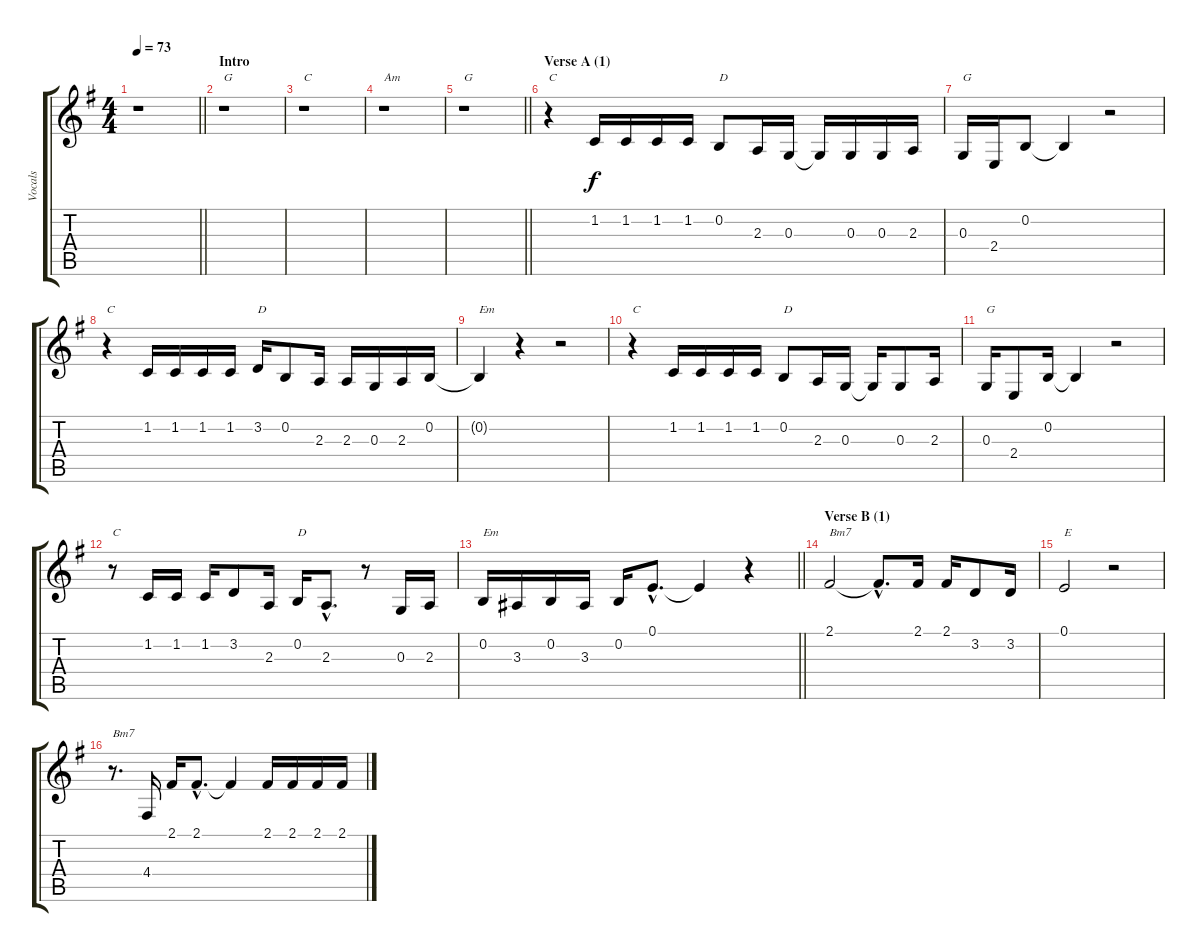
\track ("Vocals" "Vocals") {instrument sopranosax}
\staff {score tabs}
\tuning (E4 B3 G3 D3 A2 E2) {hide}
\ts (4 4)
\tempo 73
\clef g2
\barLineRight lightlight
\ks g
r.1{dy f instrument sopranosax} |
\section ("" "Intro")
r.1{txt "G"} |
r.1{txt "C"} |
r.1{txt "Am"} |
\barLineRight lightlight
r.1{txt "G"} |
\section ("" "Verse A (1)")
r.4{txt "C"} 1.2.16 1.2.16 1.2.16 1.2.16 0.2.8{txt "D"} 2.3.16 0.3.16 0.3{t}.16 0.3.16 0.3.16 2.3.16 |
0.3.16{txt "G"} 2.4.16 0.2.8 0.2{t}.4 r.2 |
r.4{txt "C"} 1.2.16 1.2.16 1.2.16 1.2.16 3.2.16{txt "D"} 0.2.8 2.3.16 2.3.16 0.3.16 2.3.16 0.2.16 |
0.2{t}.4{txt "Em"} r.4 r.2 |
r.4{txt "C"} 1.2.16 1.2.16 1.2.16 1.2.16 0.2.8{txt "D"} 2.3.16 0.3.16 0.3{t}.16 0.3.8 2.3.16 |
0.3.16{txt "G"} 2.4.8 0.2.16 0.2{t}.4 r.2 |
r.8{txt "C"} 1.2.16 1.2.16 1.2.16 3.2.8 2.3.16 0.2.16{txt "D"} 2.3{hac}.8{d} r.8 0.3.16 2.3.16 |
\barLineRight lightlight
0.2.16{txt "Em"} 3.3.16 0.2.16 3.3.16 0.2.16 0.1{hac}.8{d} 0.1{t}.4 r.4 |
\section ("" "Verse B (1)")
2.1.2{txt "Bm7"} 2.1{hac t}.8{d} 2.1.16 2.1.16 3.2.8 3.2.16 |
0.1.2{txt "E"} r.2 |
r.8{d txt "Bm7"} 4.4.16 2.1.16 2.1{hac}.8{d} 2.1{t}.4 2.1.16 2.1.16 2.1.16 2.1.16
